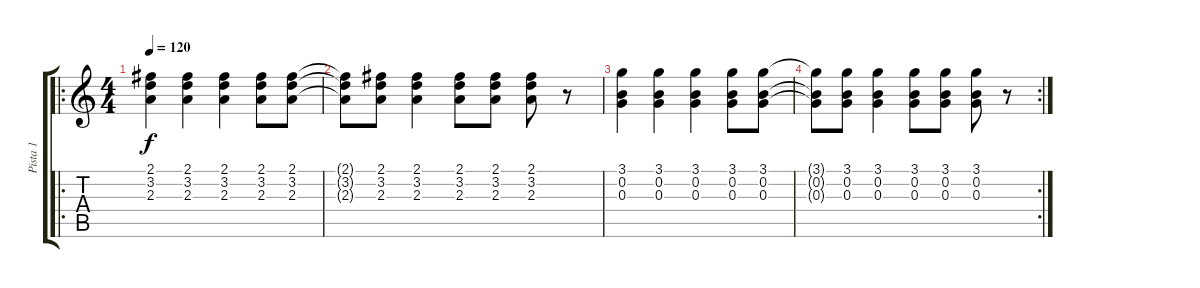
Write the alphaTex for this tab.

\track ("Pista 1" "Pista 1") {instrument electricguitarclean}
\staff {score tabs}
\tuning (E4 B3 G3 D3 A2 E2) {hide}
\ro
\ts (4 4)
\tempo 120
\clef g2
\ks c
(2.1 3.2 2.3).4{dy f} (2.1 3.2 2.3).4 (2.1 3.2 2.3).4 (2.1 3.2 2.3).8 (2.1 3.2 2.3).8 |
(2.1{t} 3.2{t} 2.3{t}).8 (2.1 3.2 2.3).8 (2.1 3.2 2.3).4 (2.1 3.2 2.3).8 (2.1 3.2 2.3).8 (2.1 3.2 2.3).8 r.8 |
(3.1 0.2 0.3).4 (3.1 0.2 0.3).4 (3.1 0.2 0.3).4 (3.1 0.2 0.3).8 (3.1 0.2 0.3).8 |
\rc 2
(3.1{t} 0.2{t} 0.3{t}).8 (3.1 0.2 0.3).8 (3.1 0.2 0.3).4 (3.1 0.2 0.3).8 (3.1 0.2 0.3).8 (3.1 0.2 0.3).8 r.8
